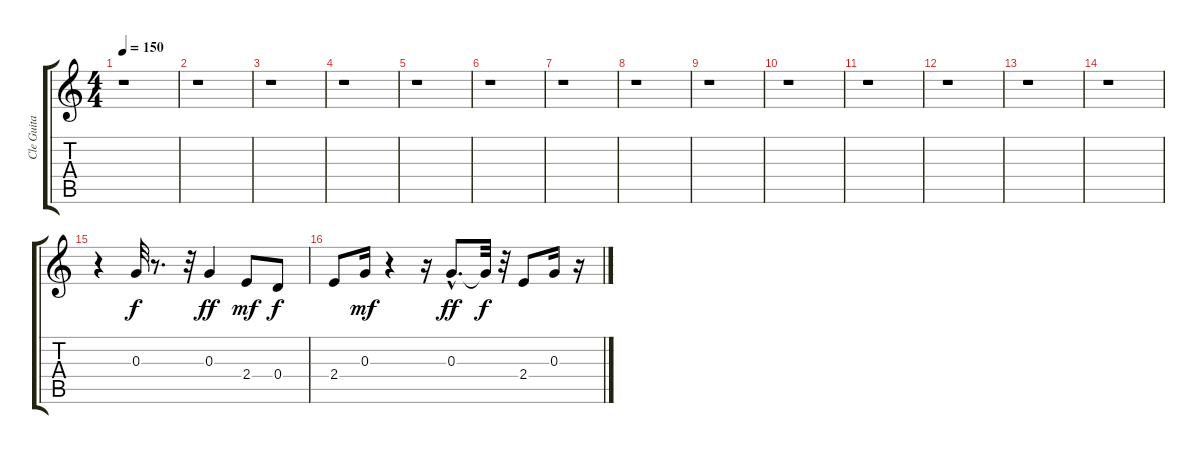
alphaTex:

\track ("Cle Guita" "Cle Guita") {instrument electricguitarclean}
\staff {score tabs}
\tuning (E4 B3 G3 D3 A2 E2) {hide}
\ts (4 4)
\tempo 150
\clef g2
\ks c
r.1{dy f instrument electricguitarclean} |
r.1 |
r.1 |
r.1 |
r.1 |
r.1 |
r.1 |
r.1 |
r.1 |
r.1 |
r.1 |
r.1 |
r.1 |
r.1 |
r.4 0.3.32 r.8{d} r.32 0.3.4{dy ff} 2.4.8{dy mf} 0.4.8{dy f} |
2.4.8 0.3.16{dy mf} r.4 r.16 0.3{hac}.8{d dy ff} 0.3{t}.32{dy f} r.32 2.4.8 0.3.16 r.16
